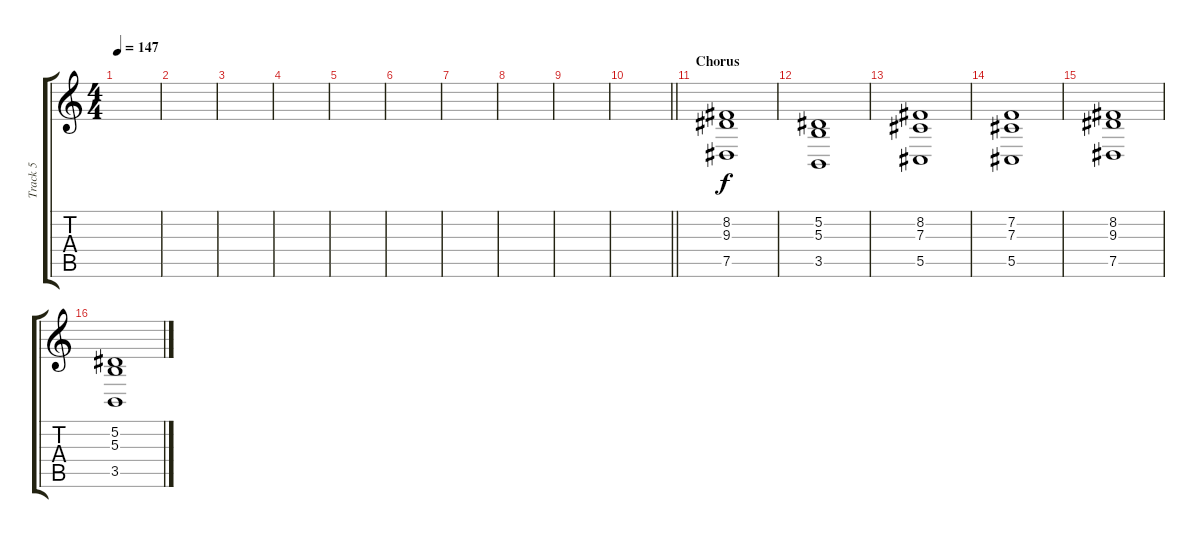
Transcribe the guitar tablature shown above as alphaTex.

\track ("Track 5" "Track 5") {instrument stringensemble1}
\staff {score tabs}
\tuning (Eb4 Bb3 Gb3 Db3 Ab2 Eb2) {hide}
\ts (4 4)
\tempo 147
\clef g2
\ks c
|
|
|
|
|
|
|
|
|
\barLineRight lightlight
|
\section ("" "Chorus")
(8.2 9.3 7.5).1 |
(5.2 5.3 3.5).1 |
(8.2 7.3 5.5).1 |
(7.2 7.3 5.5).1 |
(8.2 9.3 7.5).1 |
(5.2 5.3 3.5).1
